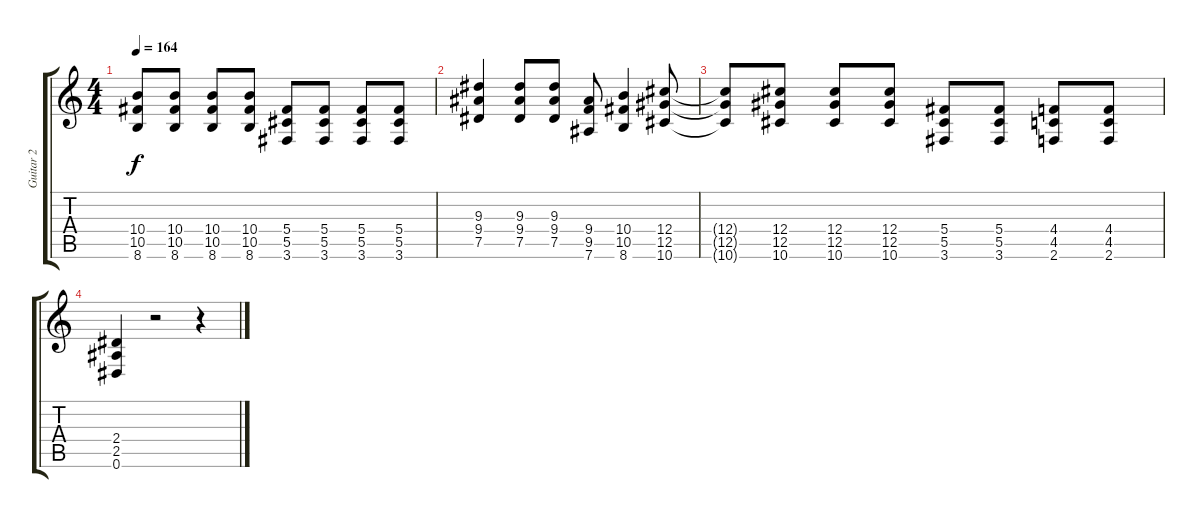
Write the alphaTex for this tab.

\track ("Guitar 2" "Guitar 2") {instrument distortionguitar}
\staff {score tabs}
\tuning (Eb4 Bb3 Gb3 Db3 Ab2 Eb2) {hide}
\ts (4 4)
\tempo 164
\clef g2
\ks c
(10.4 10.5 8.6).8{dy f} (10.4 10.5 8.6).8 (10.4 10.5 8.6).8 (10.4 10.5 8.6).8 (5.4 5.5 3.6).8 (5.4 5.5 3.6).8 (5.4 5.5 3.6).8 (5.4 5.5 3.6).8 |
(9.3 9.4 7.5).4 (9.3 9.4 7.5).8 (9.3 9.4 7.5).8 (9.4 9.5 7.6).8 (10.4 10.5 8.6).4 (12.4 12.5 10.6).8 |
(12.4{t} 12.5{t} 10.6{t}).8 (12.4 12.5 10.6).8 (12.4 12.5 10.6).8 (12.4 12.5 10.6).8 (5.4 5.5 3.6).8 (5.4 5.5 3.6).8 (4.4 4.5 2.6).8 (4.4 4.5 2.6).8 |
(2.4 2.5 0.6).4 r.2 r.4
